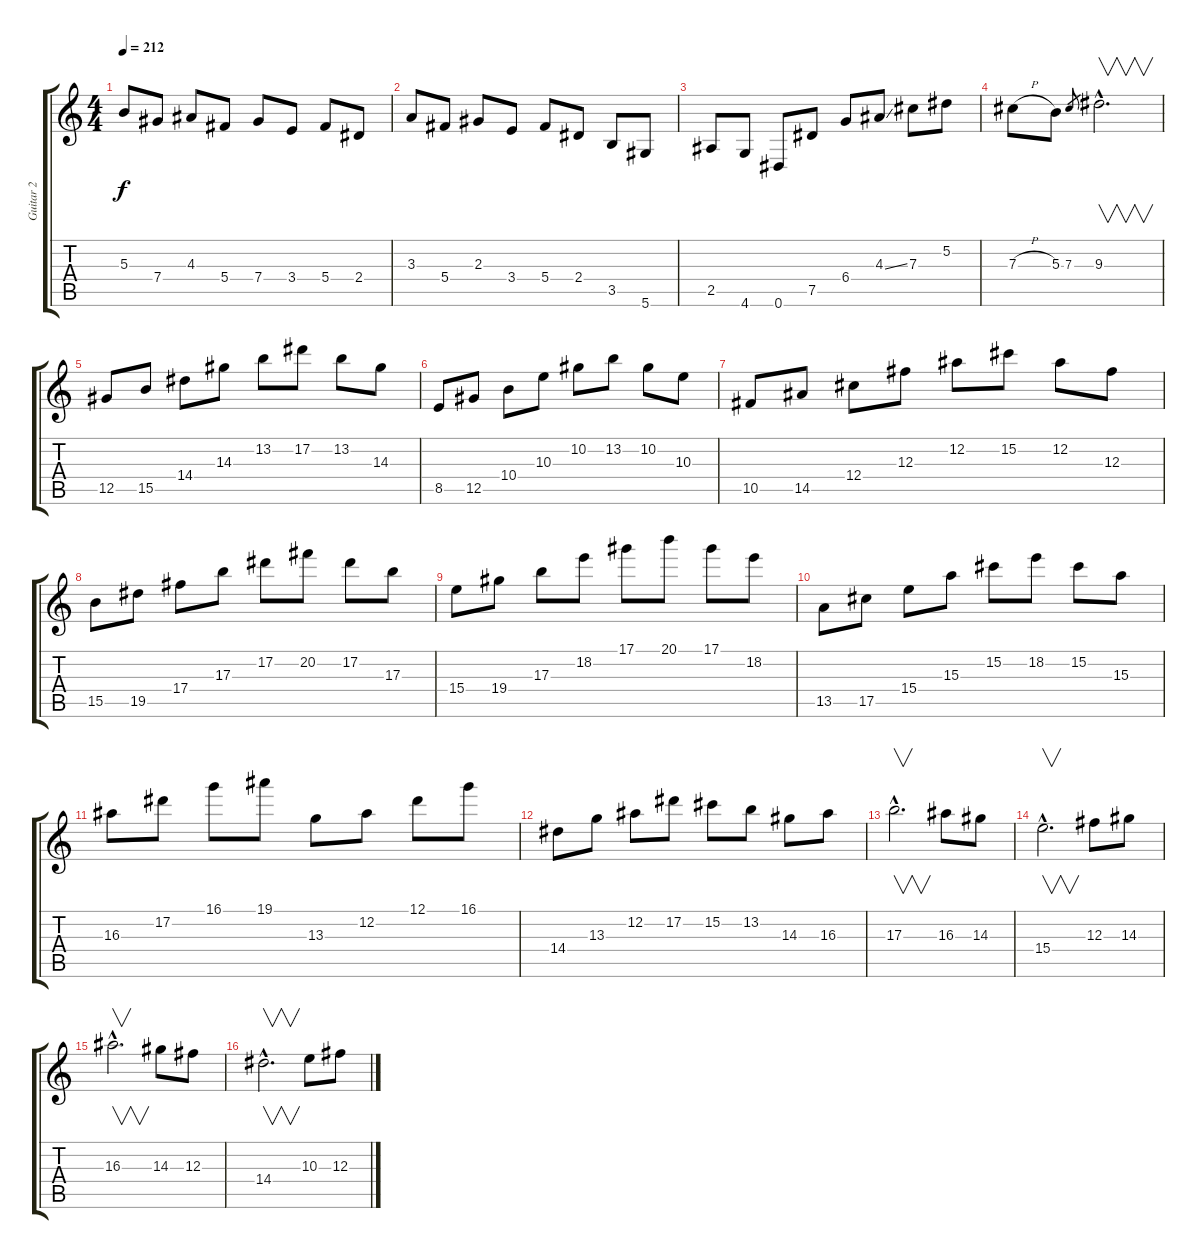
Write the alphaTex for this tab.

\track ("Guitar 2" "Guitar 2") {instrument overdrivenguitar}
\staff {score tabs}
\tuning (Eb4 Bb3 Gb3 Db3 Ab2 Eb2) {hide}
\ts (4 4)
\tempo 212
\clef g2
\ks c
5.3.8{dy f} 7.4.8 4.3.8 5.4.8 7.4.8 3.4.8 5.4.8 2.4.8 |
3.3.8 5.4.8 2.3.8 3.4.8 5.4.8 2.4.8 3.5.8 5.6.8 |
2.5.8 4.6.8 0.6.8 7.5.8 6.4.8 4.3{ss}.8 7.3.8 5.2.8 |
7.3{h}.8 5.3.8 7.3.8{gr} 9.3{hac}.2{v d} |
12.5.8 15.5.8 14.4.8 14.3.8 13.2.8 17.2.8 13.2.8 14.3.8 |
8.5.8 12.5.8 10.4.8 10.3.8 10.2.8 13.2.8 10.2.8 10.3.8 |
10.5.8 14.5.8 12.4.8 12.3.8 12.2.8 15.2.8 12.2.8 12.3.8 |
15.5.8 19.5.8 17.4.8 17.3.8 17.2.8 20.2.8 17.2.8 17.3.8 |
15.4.8 19.4.8 17.3.8 18.2.8 17.1.8 20.1.8 17.1.8 18.2.8 |
13.5.8 17.5.8 15.4.8 15.3.8 15.2.8 18.2.8 15.2.8 15.3.8 |
16.3.8 17.2.8 16.1.8 19.1.8 13.3.8 12.2.8 12.1.8 16.1.8 |
14.4.8 13.3.8 12.2.8 17.2.8 15.2.8 13.2.8 14.3.8 16.3.8 |
17.3{hac}.2{v d} 16.3.8 14.3.8 |
15.4{hac}.2{v d} 12.3.8 14.3.8 |
16.3{hac}.2{v d} 14.3.8 12.3.8 |
14.4{hac}.2{v d} 10.3.8 12.3.8
